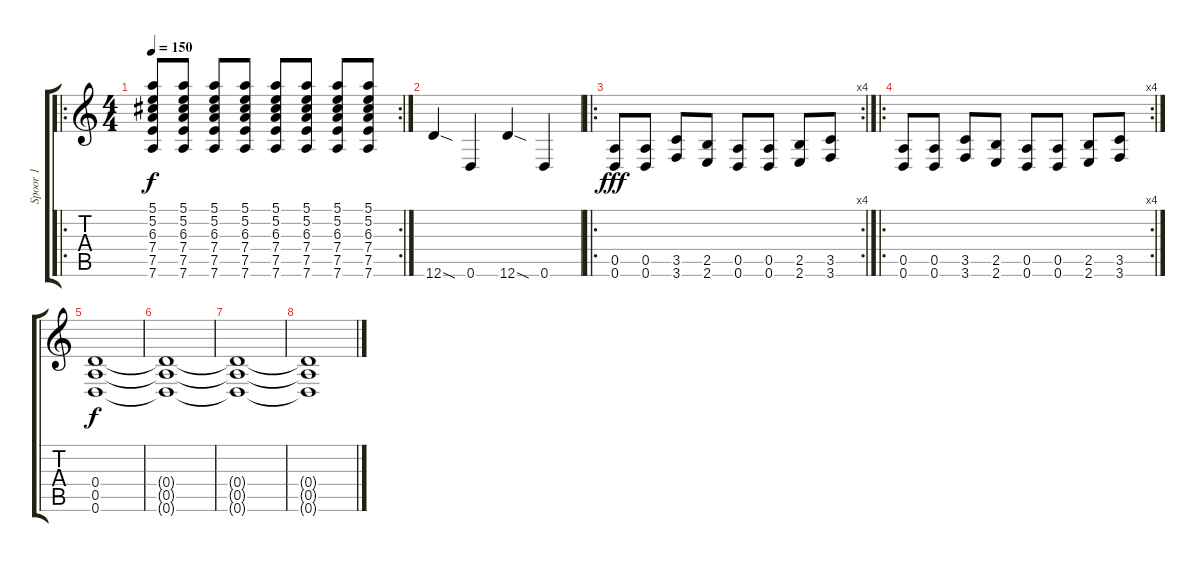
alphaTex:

\track ("Spoor 1" "Spoor 1") {instrument overdrivenguitar}
\staff {score tabs}
\tuning (E4 B3 G3 D3 A2 D2) {hide}
\ro
\rc 2
\ts (4 4)
\tempo 150
\clef g2
\ks c
(5.1 5.2 6.3 7.4 7.5 7.6).8{dy f} (5.1 5.2 6.3 7.4 7.5 7.6).8 (5.1 5.2 6.3 7.4 7.5 7.6).8 (5.1 5.2 6.3 7.4 7.5 7.6).8 (5.1 5.2 6.3 7.4 7.5 7.6).8 (5.1 5.2 6.3 7.4 7.5 7.6).8 (5.1 5.2 6.3 7.4 7.5 7.6).8 (5.1 5.2 6.3 7.4 7.5 7.6).8 |
12.6{sod}.4 0.6.4 12.6{sod}.4 0.6.4 |
\ro
\rc 4
(0.5 0.6).8{dy fff} (0.5 0.6).8 (3.5 3.6).8 (2.5 2.6).8 (0.5 0.6).8 (0.5 0.6).8 (2.5 2.6).8 (3.5 3.6).8 |
\ro
\rc 4
(0.5 0.6).8 (0.5 0.6).8 (3.5 3.6).8 (2.5 2.6).8 (0.5 0.6).8 (0.5 0.6).8 (2.5 2.6).8 (3.5 3.6).8 |
(0.4 0.5 0.6).1{dy f} |
(0.4{t} 0.5{t} 0.6{t}).1 |
(0.4{t} 0.5{t} 0.6{t}).1 |
(0.4{t} 0.5{t} 0.6{t}).1
